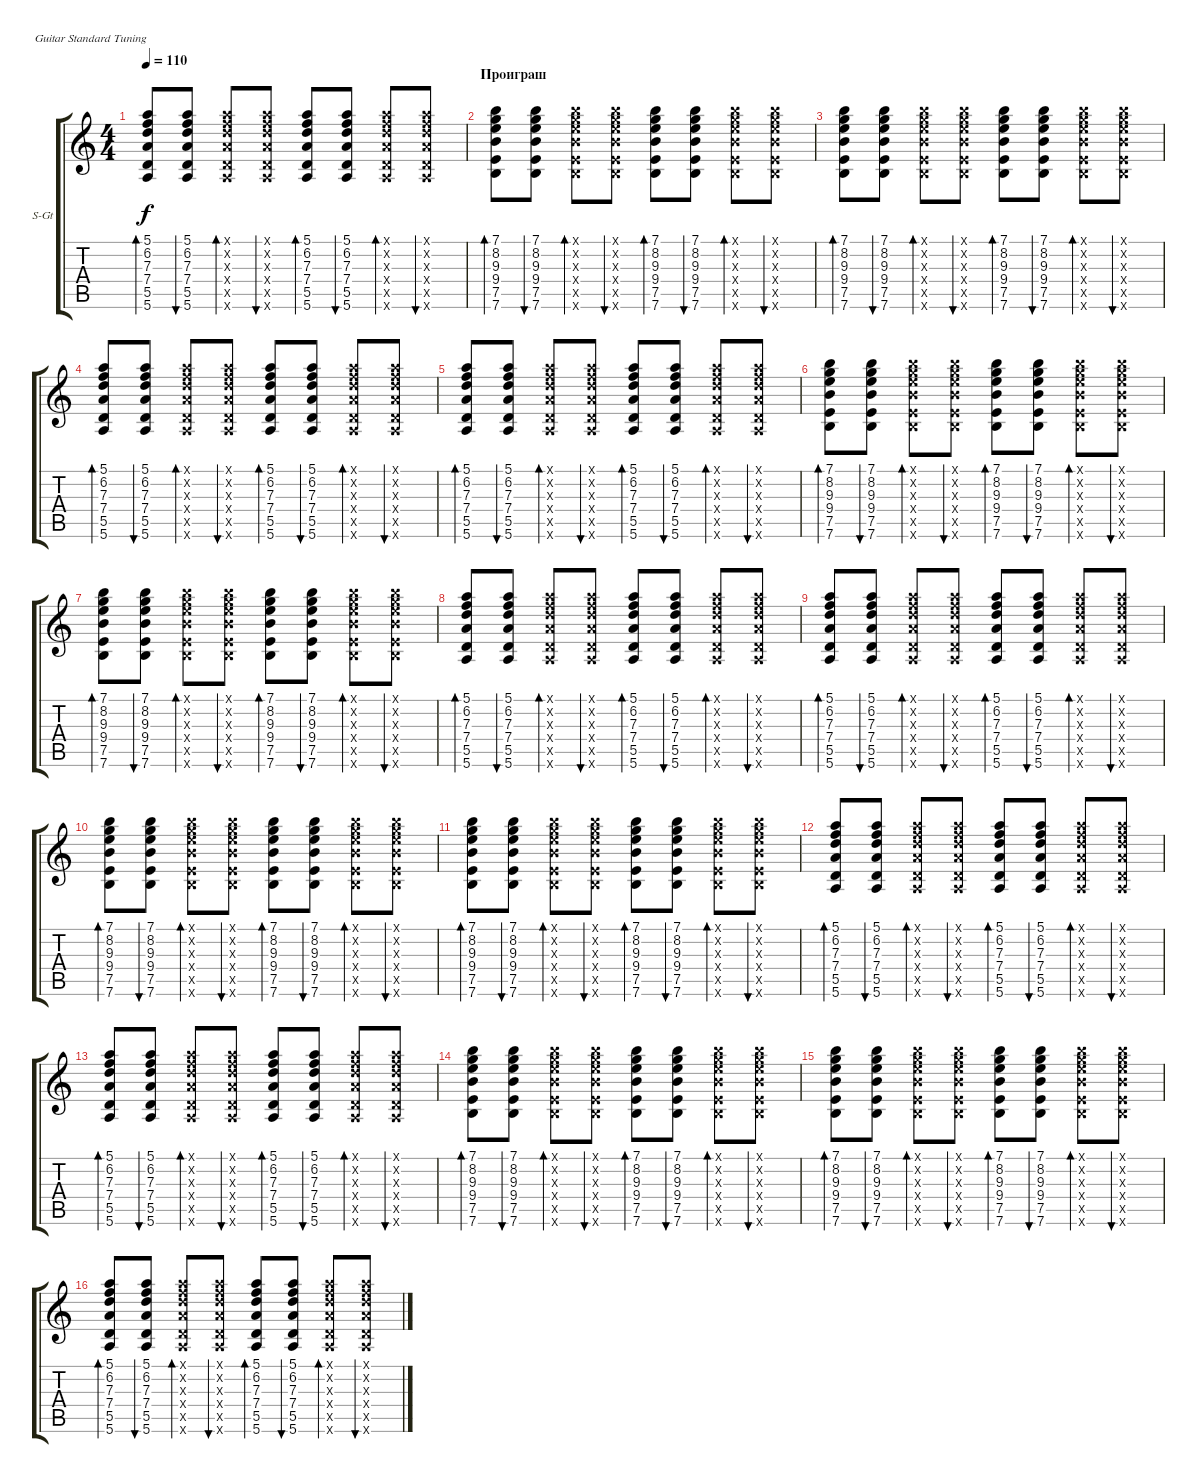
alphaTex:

\defaultSystemsLayout 4
\bracketExtendMode groupsimilarinstruments
\firstSystemTrackNameOrientation horizontal
\otherSystemsTrackNameOrientation horizontal
\track ("В. Бутусов (гитара)" "S-Gt") {instrument acousticguitarsteel}
\staff {score tabs}
\tuning (E4 B3 G3 D3 A2 E2)
\ts (4 4)
\tempo 110
\clef g2
\scale
0.333333
\ks c
(5.6 5.5 7.4 7.3 6.2 5.1).8{bd 41 dy f} (5.6 5.5 7.4 7.3 6.2 5.1).8{bu 42} (5.6{x} 5.5{x} 7.4{x} 7.3{x} 6.2{x} 5.1{x}).8{bd 51} (5.6{x} 5.5{x} 7.4{x} 7.3{x} 6.2{x} 5.1{x}).8{bu 47} (5.6 5.5 7.4 7.3 6.2 5.1).8{bd 41} (5.6 5.5 7.4 7.3 6.2 5.1).8{bu 42} (5.6{x} 5.5{x} 7.4{x} 7.3{x} 6.2{x} 5.1{x}).8{bd 51} (5.6{x} 5.5{x} 7.4{x} 7.3{x} 6.2{x} 5.1{x}).8{bu 47} |
\section ("" "Проиграш")
(7.6 7.5 9.4 9.3 8.2 7.1).8{bd 41} (7.6 7.5 9.4 9.3 8.2 7.1).8{bu 42} (7.6{x} 7.5{x} 9.4{x} 9.3{x} 8.2{x} 7.1{x}).8{bd 51} (7.6{x} 7.5{x} 9.4{x} 9.3{x} 8.2{x} 7.1{x}).8{bu 47} (7.6 7.5 9.4 9.3 8.2 7.1).8{bd 41} (7.6 7.5 9.4 9.3 8.2 7.1).8{bu 42} (7.6{x} 7.5{x} 9.4{x} 9.3{x} 8.2{x} 7.1{x}).8{bd 51} (7.6{x} 7.5{x} 9.4{x} 9.3{x} 8.2{x} 7.1{x}).8{bu 47} |
(7.6 7.5 9.4 9.3 8.2 7.1).8{bd 41} (7.6 7.5 9.4 9.3 8.2 7.1).8{bu 42} (7.6{x} 7.5{x} 9.4{x} 9.3{x} 8.2{x} 7.1{x}).8{bd 51} (7.6{x} 7.5{x} 9.4{x} 9.3{x} 8.2{x} 7.1{x}).8{bu 47} (7.6 7.5 9.4 9.3 8.2 7.1).8{bd 41} (7.6 7.5 9.4 9.3 8.2 7.1).8{bu 42} (7.6{x} 7.5{x} 9.4{x} 9.3{x} 8.2{x} 7.1{x}).8{bd 51} (7.6{x} 7.5{x} 9.4{x} 9.3{x} 8.2{x} 7.1{x}).8{bu 47} |
(5.6 5.5 7.4 7.3 6.2 5.1).8{bd 41} (5.6 5.5 7.4 7.3 6.2 5.1).8{bu 42} (5.6{x} 5.5{x} 7.4{x} 7.3{x} 6.2{x} 5.1{x}).8{bd 51} (5.6{x} 5.5{x} 7.4{x} 7.3{x} 6.2{x} 5.1{x}).8{bu 47} (5.6 5.5 7.4 7.3 6.2 5.1).8{bd 41} (5.6 5.5 7.4 7.3 6.2 5.1).8{bu 42} (5.6{x} 5.5{x} 7.4{x} 7.3{x} 6.2{x} 5.1{x}).8{bd 51} (5.6{x} 5.5{x} 7.4{x} 7.3{x} 6.2{x} 5.1{x}).8{bu 47} |
(5.6 5.5 7.4 7.3 6.2 5.1).8{bd 41} (5.6 5.5 7.4 7.3 6.2 5.1).8{bu 42} (5.6{x} 5.5{x} 7.4{x} 7.3{x} 6.2{x} 5.1{x}).8{bd 51} (5.6{x} 5.5{x} 7.4{x} 7.3{x} 6.2{x} 5.1{x}).8{bu 47} (5.6 5.5 7.4 7.3 6.2 5.1).8{bd 41} (5.6 5.5 7.4 7.3 6.2 5.1).8{bu 42} (5.6{x} 5.5{x} 7.4{x} 7.3{x} 6.2{x} 5.1{x}).8{bd 51} (5.6{x} 5.5{x} 7.4{x} 7.3{x} 6.2{x} 5.1{x}).8{bu 47} |
(7.6 7.5 9.4 9.3 8.2 7.1).8{bd 41} (7.6 7.5 9.4 9.3 8.2 7.1).8{bu 42} (7.6{x} 7.5{x} 9.4{x} 9.3{x} 8.2{x} 7.1{x}).8{bd 51} (7.6{x} 7.5{x} 9.4{x} 9.3{x} 8.2{x} 7.1{x}).8{bu 47} (7.6 7.5 9.4 9.3 8.2 7.1).8{bd 41} (7.6 7.5 9.4 9.3 8.2 7.1).8{bu 42} (7.6{x} 7.5{x} 9.4{x} 9.3{x} 8.2{x} 7.1{x}).8{bd 51} (7.6{x} 7.5{x} 9.4{x} 9.3{x} 8.2{x} 7.1{x}).8{bu 47} |
(7.6 7.5 9.4 9.3 8.2 7.1).8{bd 41} (7.6 7.5 9.4 9.3 8.2 7.1).8{bu 42} (7.6{x} 7.5{x} 9.4{x} 9.3{x} 8.2{x} 7.1{x}).8{bd 51} (7.6{x} 7.5{x} 9.4{x} 9.3{x} 8.2{x} 7.1{x}).8{bu 47} (7.6 7.5 9.4 9.3 8.2 7.1).8{bd 41} (7.6 7.5 9.4 9.3 8.2 7.1).8{bu 42} (7.6{x} 7.5{x} 9.4{x} 9.3{x} 8.2{x} 7.1{x}).8{bd 51} (7.6{x} 7.5{x} 9.4{x} 9.3{x} 8.2{x} 7.1{x}).8{bu 47} |
(5.6 5.5 7.4 7.3 6.2 5.1).8{bd 41} (5.6 5.5 7.4 7.3 6.2 5.1).8{bu 42} (5.6{x} 5.5{x} 7.4{x} 7.3{x} 6.2{x} 5.1{x}).8{bd 51} (5.6{x} 5.5{x} 7.4{x} 7.3{x} 6.2{x} 5.1{x}).8{bu 47} (5.6 5.5 7.4 7.3 6.2 5.1).8{bd 41} (5.6 5.5 7.4 7.3 6.2 5.1).8{bu 42} (5.6{x} 5.5{x} 7.4{x} 7.3{x} 6.2{x} 5.1{x}).8{bd 51} (5.6{x} 5.5{x} 7.4{x} 7.3{x} 6.2{x} 5.1{x}).8{bu 47} |
(5.6 5.5 7.4 7.3 6.2 5.1).8{bd 41} (5.6 5.5 7.4 7.3 6.2 5.1).8{bu 42} (5.6{x} 5.5{x} 7.4{x} 7.3{x} 6.2{x} 5.1{x}).8{bd 51} (5.6{x} 5.5{x} 7.4{x} 7.3{x} 6.2{x} 5.1{x}).8{bu 47} (5.6 5.5 7.4 7.3 6.2 5.1).8{bd 41} (5.6 5.5 7.4 7.3 6.2 5.1).8{bu 42} (5.6{x} 5.5{x} 7.4{x} 7.3{x} 6.2{x} 5.1{x}).8{bd 51} (5.6{x} 5.5{x} 7.4{x} 7.3{x} 6.2{x} 5.1{x}).8{bu 47} |
(7.6 7.5 9.4 9.3 8.2 7.1).8{bd 41} (7.6 7.5 9.4 9.3 8.2 7.1).8{bu 42} (7.6{x} 7.5{x} 9.4{x} 9.3{x} 8.2{x} 7.1{x}).8{bd 51} (7.6{x} 7.5{x} 9.4{x} 9.3{x} 8.2{x} 7.1{x}).8{bu 47} (7.6 7.5 9.4 9.3 8.2 7.1).8{bd 41} (7.6 7.5 9.4 9.3 8.2 7.1).8{bu 42} (7.6{x} 7.5{x} 9.4{x} 9.3{x} 8.2{x} 7.1{x}).8{bd 51} (7.6{x} 7.5{x} 9.4{x} 9.3{x} 8.2{x} 7.1{x}).8{bu 47} |
(7.6 7.5 9.4 9.3 8.2 7.1).8{bd 41} (7.6 7.5 9.4 9.3 8.2 7.1).8{bu 42} (7.6{x} 7.5{x} 9.4{x} 9.3{x} 8.2{x} 7.1{x}).8{bd 51} (7.6{x} 7.5{x} 9.4{x} 9.3{x} 8.2{x} 7.1{x}).8{bu 47} (7.6 7.5 9.4 9.3 8.2 7.1).8{bd 41} (7.6 7.5 9.4 9.3 8.2 7.1).8{bu 42} (7.6{x} 7.5{x} 9.4{x} 9.3{x} 8.2{x} 7.1{x}).8{bd 51} (7.6{x} 7.5{x} 9.4{x} 9.3{x} 8.2{x} 7.1{x}).8{bu 47} |
(5.6 5.5 7.4 7.3 6.2 5.1).8{bd 41} (5.6 5.5 7.4 7.3 6.2 5.1).8{bu 42} (5.6{x} 5.5{x} 7.4{x} 7.3{x} 6.2{x} 5.1{x}).8{bd 51} (5.6{x} 5.5{x} 7.4{x} 7.3{x} 6.2{x} 5.1{x}).8{bu 47} (5.6 5.5 7.4 7.3 6.2 5.1).8{bd 41} (5.6 5.5 7.4 7.3 6.2 5.1).8{bu 42} (5.6{x} 5.5{x} 7.4{x} 7.3{x} 6.2{x} 5.1{x}).8{bd 51} (5.6{x} 5.5{x} 7.4{x} 7.3{x} 6.2{x} 5.1{x}).8{bu 47} |
(5.6 5.5 7.4 7.3 6.2 5.1).8{bd 41} (5.6 5.5 7.4 7.3 6.2 5.1).8{bu 42} (5.6{x} 5.5{x} 7.4{x} 7.3{x} 6.2{x} 5.1{x}).8{bd 51} (5.6{x} 5.5{x} 7.4{x} 7.3{x} 6.2{x} 5.1{x}).8{bu 47} (5.6 5.5 7.4 7.3 6.2 5.1).8{bd 41} (5.6 5.5 7.4 7.3 6.2 5.1).8{bu 42} (5.6{x} 5.5{x} 7.4{x} 7.3{x} 6.2{x} 5.1{x}).8{bd 51} (5.6{x} 5.5{x} 7.4{x} 7.3{x} 6.2{x} 5.1{x}).8{bu 47} |
(7.6 7.5 9.4 9.3 8.2 7.1).8{bd 41} (7.6 7.5 9.4 9.3 8.2 7.1).8{bu 42} (7.6{x} 7.5{x} 9.4{x} 9.3{x} 8.2{x} 7.1{x}).8{bd 51} (7.6{x} 7.5{x} 9.4{x} 9.3{x} 8.2{x} 7.1{x}).8{bu 47} (7.6 7.5 9.4 9.3 8.2 7.1).8{bd 41} (7.6 7.5 9.4 9.3 8.2 7.1).8{bu 42} (7.6{x} 7.5{x} 9.4{x} 9.3{x} 8.2{x} 7.1{x}).8{bd 51} (7.6{x} 7.5{x} 9.4{x} 9.3{x} 8.2{x} 7.1{x}).8{bu 47} |
(7.6 7.5 9.4 9.3 8.2 7.1).8{bd 41} (7.6 7.5 9.4 9.3 8.2 7.1).8{bu 42} (7.6{x} 7.5{x} 9.4{x} 9.3{x} 8.2{x} 7.1{x}).8{bd 51} (7.6{x} 7.5{x} 9.4{x} 9.3{x} 8.2{x} 7.1{x}).8{bu 47} (7.6 7.5 9.4 9.3 8.2 7.1).8{bd 41} (7.6 7.5 9.4 9.3 8.2 7.1).8{bu 42} (7.6{x} 7.5{x} 9.4{x} 9.3{x} 8.2{x} 7.1{x}).8{bd 51} (7.6{x} 7.5{x} 9.4{x} 9.3{x} 8.2{x} 7.1{x}).8{bu 47} |
(5.6 5.5 7.4 7.3 6.2 5.1).8{bd 41} (5.6 5.5 7.4 7.3 6.2 5.1).8{bu 42} (5.6{x} 5.5{x} 7.4{x} 7.3{x} 6.2{x} 5.1{x}).8{bd 51} (5.6{x} 5.5{x} 7.4{x} 7.3{x} 6.2{x} 5.1{x}).8{bu 47} (5.6 5.5 7.4 7.3 6.2 5.1).8{bd 41} (5.6 5.5 7.4 7.3 6.2 5.1).8{bu 42} (5.6{x} 5.5{x} 7.4{x} 7.3{x} 6.2{x} 5.1{x}).8{bd 51} (5.6{x} 5.5{x} 7.4{x} 7.3{x} 6.2{x} 5.1{x}).8{bu 47}
